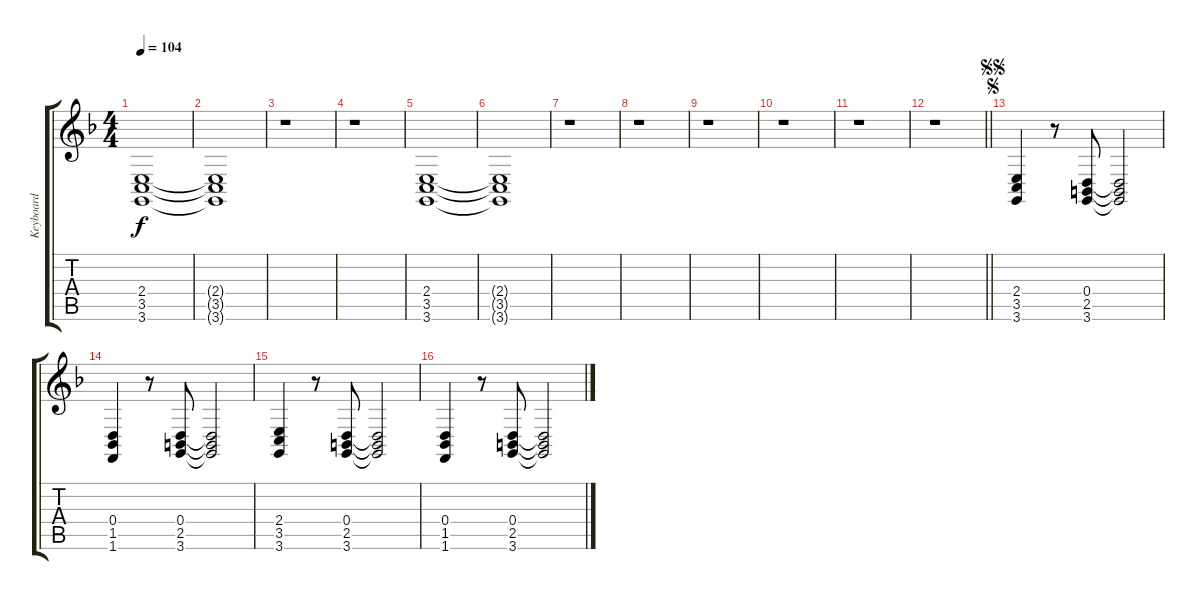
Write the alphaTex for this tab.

\track ("Keyboard" "Keyboard") {instrument stringensemble1}
\staff {score tabs}
\tuning (E4 B3 G3 D3 A2 E2) {hide}
\ts (4 4)
\tempo 104
\clef g2
\ks f
(2.4 3.5 3.6).1{dy f} |
(2.4{t} 3.5{t} 3.6{t}).1 |
r.1 |
r.1 |
(2.4 3.5 3.6).1 |
(2.4{t} 3.5{t} 3.6{t}).1 |
r.1 |
r.1 |
r.1 |
r.1 |
r.1 |
\barLineRight lightlight
r.1 |
\jump segno
\jump segnosegno
(2.4 3.5 3.6).4 r.8 (0.4 2.5 3.6).8 (0.4{t} 2.5{t} 3.6{t}).2 |
(0.4 1.5 1.6).4 r.8 (0.4 2.5 3.6).8 (0.4{t} 2.5{t} 3.6{t}).2 |
(2.4 3.5 3.6).4 r.8 (0.4 2.5 3.6).8 (0.4{t} 2.5{t} 3.6{t}).2 |
(0.4 1.5 1.6).4 r.8 (0.4 2.5 3.6).8 (0.4{t} 2.5{t} 3.6{t}).2
